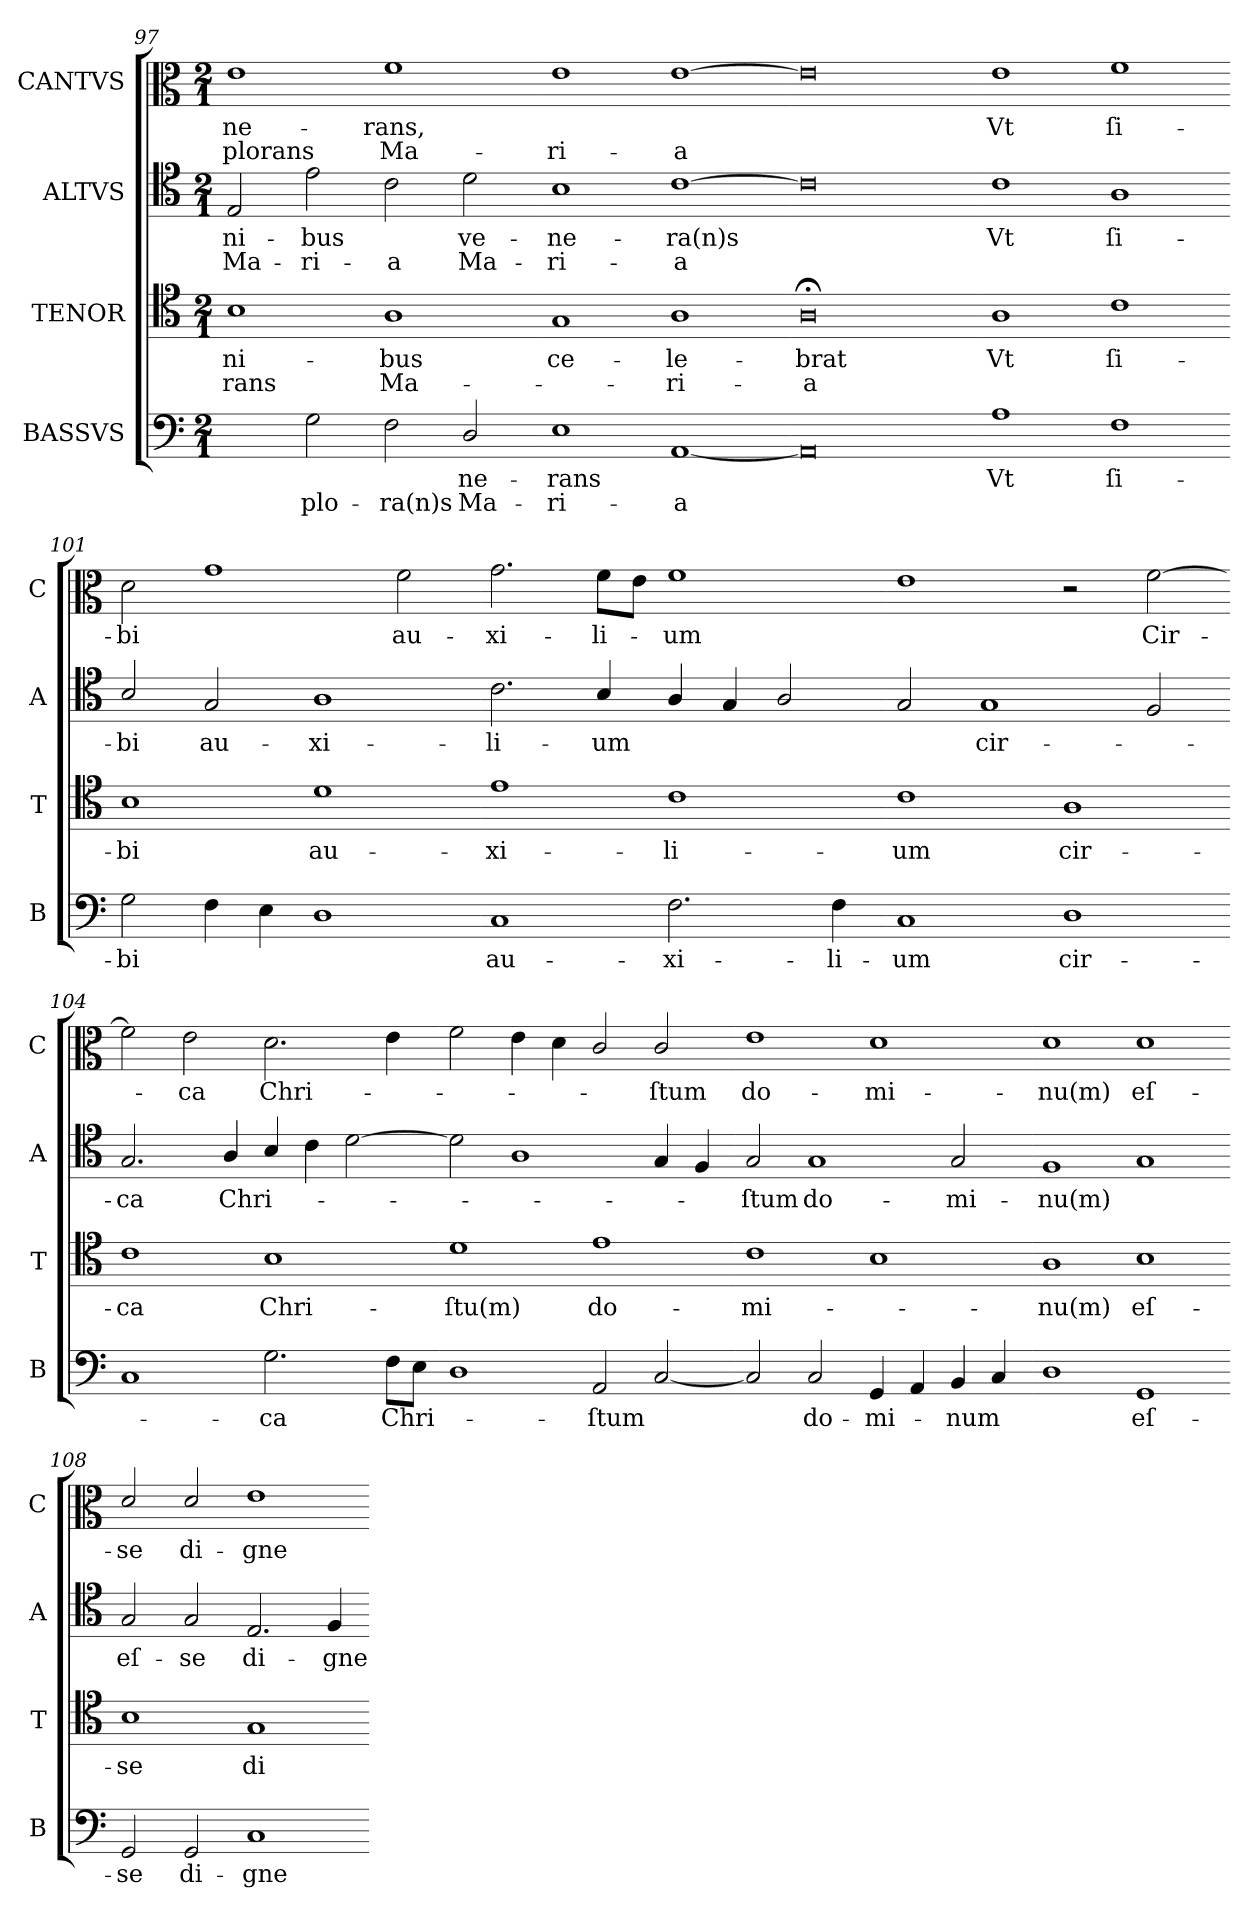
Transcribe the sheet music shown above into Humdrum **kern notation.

**kern	**text	**text	**kern	**text	**text	**kern	**text	**text	**kern	**text	**text
*part4	*part4	*part4	*part3	*part3	*part3	*part2	*part2	*part2	*part1	*part1	*part1
*staff4	*staff4	*staff4	*staff3	*staff3	*staff3	*staff2	*staff2	*staff2	*staff1	*staff1	*staff1
*I"BASSVS	*	*	*I"TENOR	*	*	*I"ALTVS	*	*	*I"CANTVS	*	*
*I'B	*	*	*I'T	*	*	*I'A	*	*	*I'C	*	*
*clefF4	*	*	*clefC4	*	*	*clefC4	*	*	*clefC3	*	*
*k[]	*	*	*k[]	*	*	*k[]	*	*	*k[]	*	*
*M2/1	*	*	*M2/1	*	*	*M2/1	*	*	*M2/1	*	*
=97	=97	=97	=97	=97	=97	=97	=97	=97	=97	=97	=97
2ryy	.	.	1B	-ni-	-rans	2E/	-ni-	Ma-	1e	-ne-	plorans
2G\	.	-plo-	.	.	.	2e\	-bus	-ri-	.	.	.
2F\	.	-ra(n)s	1A	-bus	Ma-	2c\	.	-a	1f	-rans,	Ma-
!	!	!	!	!	!	!	!	!LO:LY:i	!	!	!
2D/	-ne-	Ma-	.	.	.	2d\	ve-	Ma-	.	.	.
=98-	=98-	=98-	=98-	=98-	=98-	=98-	=98-	=98-	=98-	=98-	=98-
!	!	!	!	!	!	!	!	!LO:LY:i	!	!	!
1E	-rans	-ri-	1G	ce-	.	1B	-ne-	-ri-	1e	.	-ri-
!	!	!	!	!	!	!	!	!LO:LY:i	!	!	!
[1AA	.	-a	1A	-le-	-ri-	[1c	-ra(n)s	-a	[1e	.	-a
=99-	=99-	=99-	=99-	=99-	=99-	=99-	=99-	=99-	=99-	=99-	=99-
0AA]	.	.	0A;<	-brat	-a	0c]	.	.	0e]	.	.
=100-	=100-	=100-	=100-	=100-	=100-	=100-	=100-	=100-	=100-	=100-	=100-
1A	Vt	.	1A	Vt	.	1c	Vt	.	1e	Vt	.
1F	ſi-	.	1c	ſi-	.	1A	ſi-	.	1f	ſi-	.
=101-	=101-	=101-	=101-	=101-	=101-	=101-	=101-	=101-	=101-	=101-	=101-
2G\	-bi	.	1B	-bi	.	2B/	-bi	.	2d\	-bi	.
4F\	.	.	.	.	.	2G/	au-	.	1g	.	.
4E\	.	.	.	.	.	.	.	.	.	.	.
1D	.	.	1d	au-	.	1A	-xi-	.	.	.	.
.	.	.	.	.	.	.	.	.	2f\	au-	.
=102-	=102-	=102-	=102-	=102-	=102-	=102-	=102-	=102-	=102-	=102-	=102-
1C	au-	.	1e	-xi-	.	2.c\	-li-	.	2.g\	-xi-	.
.	.	.	.	.	.	4B/	-um	.	8f\L	-li-	.
.	.	.	.	.	.	.	.	.	8e\J	.	.
2.F\	-xi-	.	1c	-li-	.	4A/	.	.	1f	-um	.
.	.	.	.	.	.	4G/	.	.	.	.	.
.	.	.	.	.	.	2A/	.	.	.	.	.
4F\	-li-	.	.	.	.	.	.	.	.	.	.
=103-	=103-	=103-	=103-	=103-	=103-	=103-	=103-	=103-	=103-	=103-	=103-
1C	-um	.	1c	-um	.	2G/	.	.	1e	.	.
.	.	.	.	.	.	1G	cir-	.	.	.	.
1D	cir-	.	1A	cir-	.	.	.	.	2r	.	.
.	.	.	.	.	.	2F/	.	.	[2f\	Cir-	.
=104-	=104-	=104-	=104-	=104-	=104-	=104-	=104-	=104-	=104-	=104-	=104-
1C	.	.	1c	-ca	.	2.G/	-ca	.	2f\]	.	.
.	.	.	.	.	.	.	.	.	2e\	-ca	.
.	.	.	.	.	.	4A/	Chri-	.	.	.	.
2.G\	-ca	.	1B	Chri-	.	4B/	.	.	2.d\	Chri-	.
.	.	.	.	.	.	4c\	.	.	.	.	.
.	.	.	.	.	.	[2d\	.	.	.	.	.
8F\L	Chri-	.	.	.	.	.	.	.	4e\	.	.
8E\J	.	.	.	.	.	.	.	.	.	.	.
=105-	=105-	=105-	=105-	=105-	=105-	=105-	=105-	=105-	=105-	=105-	=105-
1D	.	.	1d	-ſtu(m)	.	2d\]	.	.	2f\	.	.
.	.	.	.	.	.	1A	.	.	4e\	.	.
.	.	.	.	.	.	.	.	.	4d\	.	.
2AA/	-ſtum	.	1e	do-	.	.	.	.	2c/	.	.
[2C/	.	.	.	.	.	4G/	.	.	2c/	-ſtum	.
.	.	.	.	.	.	4F/	.	.	.	.	.
=106-	=106-	=106-	=106-	=106-	=106-	=106-	=106-	=106-	=106-	=106-	=106-
2C/]	.	.	1c	-mi-	.	2G/	-ſtum	.	1e	do-	.
2C/	do-	.	.	.	.	1G	do-	.	.	.	.
4GG/	-mi-	.	1B	.	.	.	.	.	1d	-mi-	.
4AA/	.	.	.	.	.	.	.	.	.	.	.
4BB/	-num	.	.	.	.	2G/	-mi-	.	.	.	.
4C/	.	.	.	.	.	.	.	.	.	.	.
=107-	=107-	=107-	=107-	=107-	=107-	=107-	=107-	=107-	=107-	=107-	=107-
1D	.	.	1A	-nu(m)	.	1F	-nu(m)	.	1d	-nu(m)	.
1GG	eſ-	.	1B	eſ-	.	1G	.	.	1d	eſ-	.
=108-	=108-	=108-	=108-	=108-	=108-	=108-	=108-	=108-	=108-	=108-	=108-
2GG/	-se	.	1B	-se	.	2G/	eſ-	.	2d/	-se	.
2GG/	di-	.	.	.	.	2G/	-se	.	2d/	di-	.
1C	-gne-	.	1G	di-	.	2.E/	di-	.	1e	-gne-	.
.	.	.	.	.	.	4F/	-gne-	.	.	.	.
=-	=-	=-	=-	=-	=-	=-	=-	=-	=-	=-	=-
*-	*-	*-	*-	*-	*-	*-	*-	*-	*-	*-	*-
